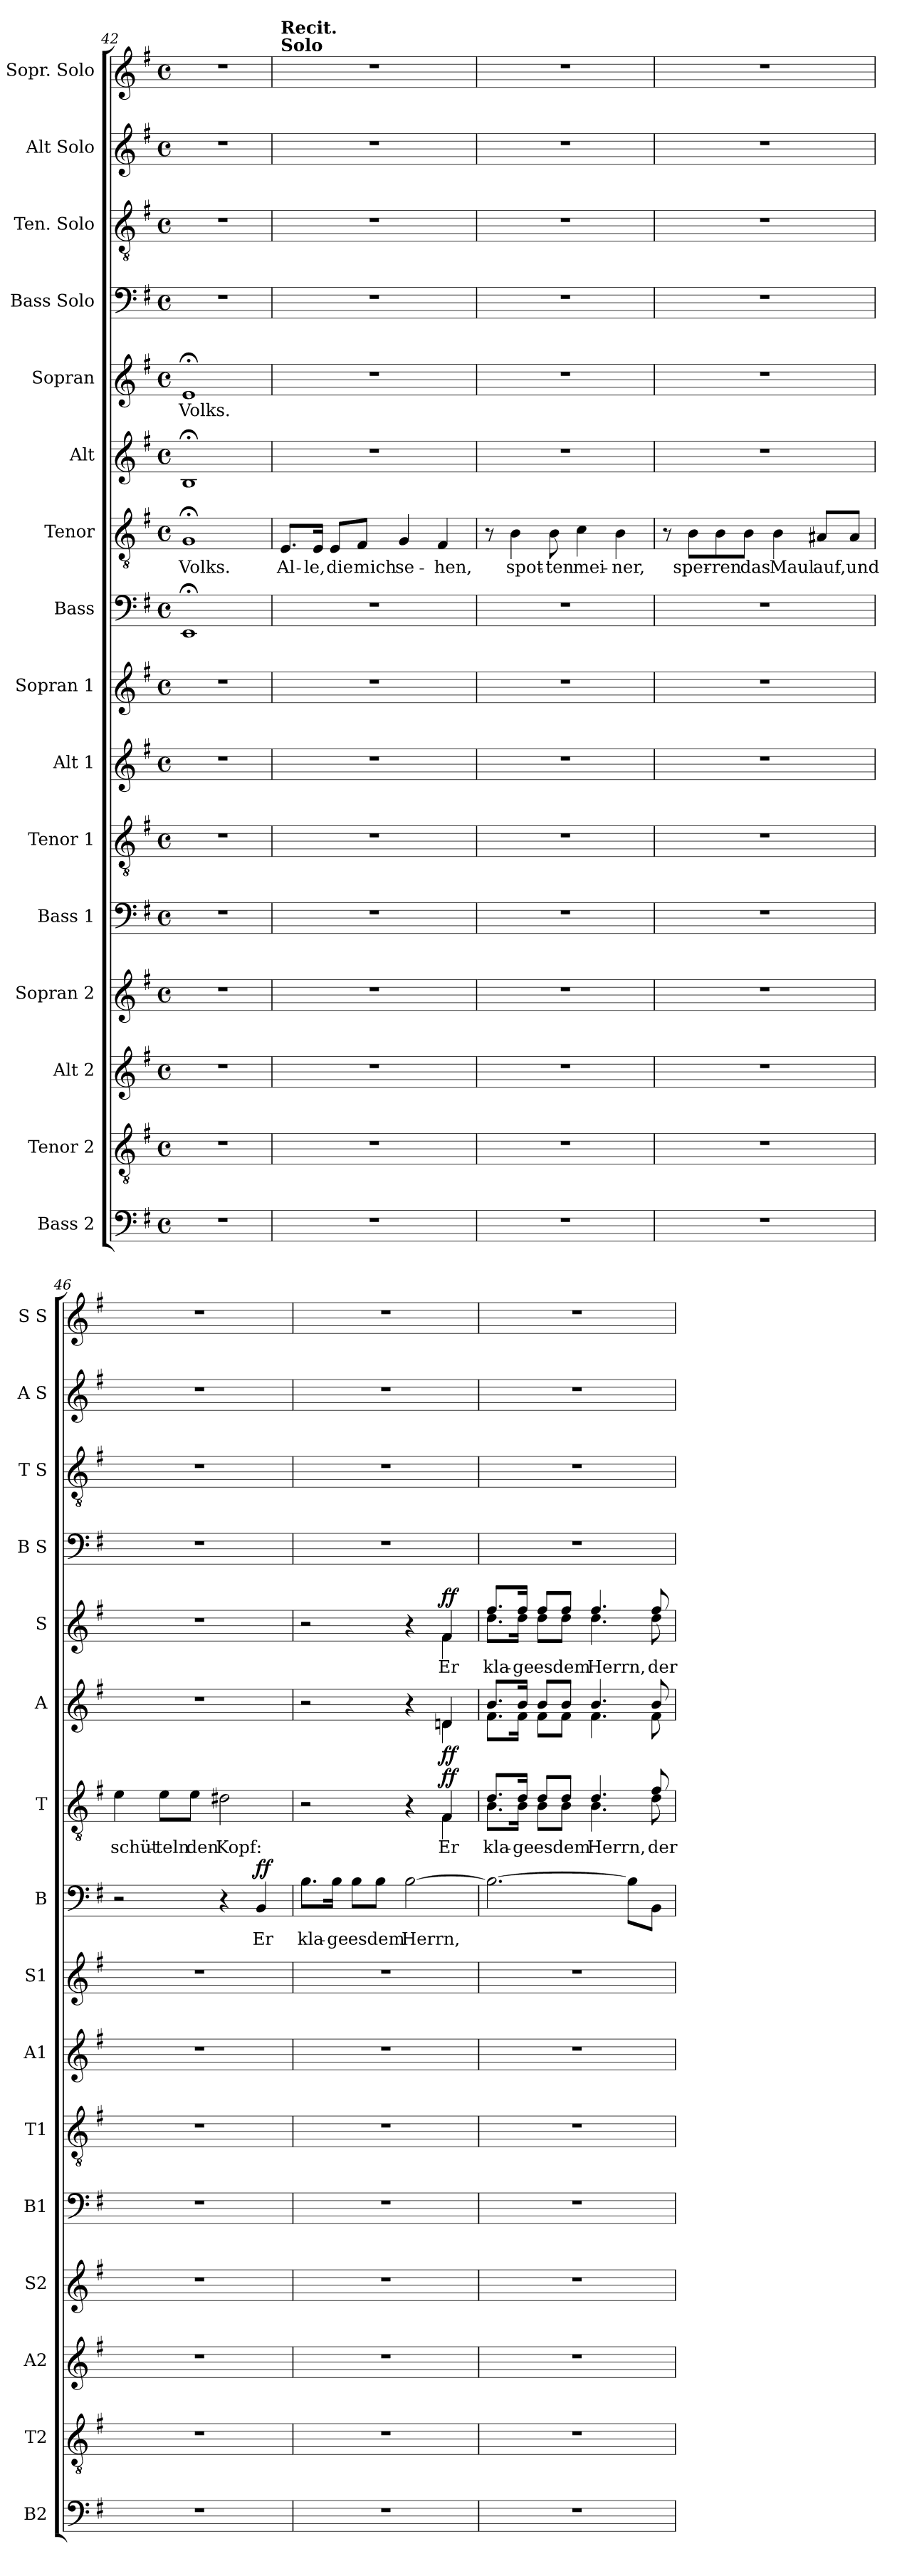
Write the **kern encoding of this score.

**kern	**kern	**kern	**kern	**kern	**kern	**kern	**kern	**kern	**text	**dynam	**kern	**text	**dynam	**kern	**dynam	**kern	**text	**dynam	**kern	**kern	**kern	**kern
*part16	*part15	*part14	*part13	*part12	*part11	*part10	*part9	*part8	*part8	*part8	*part7	*part7	*part7	*part6	*part6	*part5	*part5	*part5	*part4	*part3	*part2	*part1
*staff16	*staff15	*staff14	*staff13	*staff12	*staff11	*staff10	*staff9	*staff8	*staff8	*staff8	*staff7	*staff7	*staff7	*staff6	*staff6	*staff5	*staff5	*staff5	*staff4	*staff3	*staff2	*staff1
*I"Bass 2	*I"Tenor 2	*I"Alt 2	*I"Sopran 2	*I"Bass 1	*I"Tenor 1	*I"Alt 1	*I"Sopran 1	*I"Bass	*	*	*I"Tenor	*	*	*I"Alt	*	*I"Sopran	*	*	*I"Bass Solo	*I"Ten. Solo	*I"Alt Solo	*I"Sopr. Solo
*I'B2	*I'T2	*I'A2	*I'S2	*I'B1	*I'T1	*I'A1	*I'S1	*I'B	*	*	*I'T	*	*	*I'A	*	*I'S	*	*	*I'B S	*I'T S	*I'A S	*I'S S
*clefF4	*clefGv2	*clefG2	*clefG2	*clefF4	*clefGv2	*clefG2	*clefG2	*clefF4	*	*	*clefGv2	*	*	*clefG2	*	*clefG2	*	*	*clefF4	*clefGv2	*clefG2	*clefG2
*k[f#]	*k[f#]	*k[f#]	*k[f#]	*k[f#]	*k[f#]	*k[f#]	*k[f#]	*k[f#]	*	*	*k[f#]	*	*	*k[f#]	*	*k[f#]	*	*	*k[f#]	*k[f#]	*k[f#]	*k[f#]
*M4/4	*M4/4	*M4/4	*M4/4	*M4/4	*M4/4	*M4/4	*M4/4	*M4/4	*	*	*M4/4	*	*	*M4/4	*	*M4/4	*	*	*M4/4	*M4/4	*M4/4	*M4/4
*met(c)	*met(c)	*met(c)	*met(c)	*met(c)	*met(c)	*met(c)	*met(c)	*met(c)	*	*	*met(c)	*	*	*met(c)	*	*met(c)	*	*	*met(c)	*met(c)	*met(c)	*met(c)
=42	=42	=42	=42	=42	=42	=42	=42	=42	=42	=42	=42	=42	=42	=42	=42	=42	=42	=42	=42	=42	=42	=42
!	!	!	!	!	!	!	!	!	!	!	!	!LO:LY:b	!	!	!	!	!LO:LY:b	!	!	!	!	!
1r	1r	1r	1r	1r	1r	1r	1r	1EE;<	.	.	1G;<	Volks.	.	1B;<	.	1e;<	Volks.	.	1r	1r	1r	1r
!!LO:PB:g=z
=43	=43	=43	=43	=43	=43	=43	=43	=43	=43	=43	=43	=43	=43	=43	=43	=43	=43	=43	=43	=43	=43	=43
!	!	!	!	!	!	!	!	!	!	!	!	!	!	!	!	!	!	!	!	!	!	!LO:TX:a:B:t=Solo
!	!	!	!	!	!	!	!	!	!	!	!	!	!	!	!	!	!	!	!	!	!	!LO:TX:a:B:t=Recit.
!	!	!	!	!	!	!	!	!	!	!	!	!LO:LY:b	!	!	!	!	!	!	!	!	!	!
1r	1r	1r	1r	1r	1r	1r	1r	1r	.	.	8.E/L	Al-	.	1r	.	1r	.	.	1r	1r	1r	1r
!	!	!	!	!	!	!	!	!	!	!	!	!LO:LY:b	!	!	!	!	!	!	!	!	!	!
.	.	.	.	.	.	.	.	.	.	.	16E/Jk	-le,	.	.	.	.	.	.	.	.	.	.
!	!	!	!	!	!	!	!	!	!	!	!	!LO:LY:b	!	!	!	!	!	!	!	!	!	!
.	.	.	.	.	.	.	.	.	.	.	8E/L	die	.	.	.	.	.	.	.	.	.	.
!	!	!	!	!	!	!	!	!	!	!	!	!LO:LY:b	!	!	!	!	!	!	!	!	!	!
.	.	.	.	.	.	.	.	.	.	.	8F#/J	mich	.	.	.	.	.	.	.	.	.	.
!	!	!	!	!	!	!	!	!	!	!	!	!LO:LY:b	!	!	!	!	!	!	!	!	!	!
.	.	.	.	.	.	.	.	.	.	.	4G/	se-	.	.	.	.	.	.	.	.	.	.
!	!	!	!	!	!	!	!	!	!	!	!	!LO:LY:b	!	!	!	!	!	!	!	!	!	!
.	.	.	.	.	.	.	.	.	.	.	4F#/	-hen,	.	.	.	.	.	.	.	.	.	.
=44	=44	=44	=44	=44	=44	=44	=44	=44	=44	=44	=44	=44	=44	=44	=44	=44	=44	=44	=44	=44	=44	=44
1r	1r	1r	1r	1r	1r	1r	1r	1r	.	.	8r	.	.	1r	.	1r	.	.	1r	1r	1r	1r
!	!	!	!	!	!	!	!	!	!	!	!	!LO:LY:b	!	!	!	!	!	!	!	!	!	!
.	.	.	.	.	.	.	.	.	.	.	4B\	spot-	.	.	.	.	.	.	.	.	.	.
!	!	!	!	!	!	!	!	!	!	!	!	!LO:LY:b	!	!	!	!	!	!	!	!	!	!
.	.	.	.	.	.	.	.	.	.	.	8B\	-ten	.	.	.	.	.	.	.	.	.	.
!	!	!	!	!	!	!	!	!	!	!	!	!LO:LY:b	!	!	!	!	!	!	!	!	!	!
.	.	.	.	.	.	.	.	.	.	.	4c\	mei-	.	.	.	.	.	.	.	.	.	.
!	!	!	!	!	!	!	!	!	!	!	!	!LO:LY:b	!	!	!	!	!	!	!	!	!	!
.	.	.	.	.	.	.	.	.	.	.	4B\	-ner,	.	.	.	.	.	.	.	.	.	.
=45	=45	=45	=45	=45	=45	=45	=45	=45	=45	=45	=45	=45	=45	=45	=45	=45	=45	=45	=45	=45	=45	=45
1r	1r	1r	1r	1r	1r	1r	1r	1r	.	.	8r	.	.	1r	.	1r	.	.	1r	1r	1r	1r
!	!	!	!	!	!	!	!	!	!	!	!	!LO:LY:b	!	!	!	!	!	!	!	!	!	!
.	.	.	.	.	.	.	.	.	.	.	8B\L	sper-	.	.	.	.	.	.	.	.	.	.
!	!	!	!	!	!	!	!	!	!	!	!	!LO:LY:b	!	!	!	!	!	!	!	!	!	!
.	.	.	.	.	.	.	.	.	.	.	8B\	-ren	.	.	.	.	.	.	.	.	.	.
!	!	!	!	!	!	!	!	!	!	!	!	!LO:LY:b	!	!	!	!	!	!	!	!	!	!
.	.	.	.	.	.	.	.	.	.	.	8B\J	das	.	.	.	.	.	.	.	.	.	.
!	!	!	!	!	!	!	!	!	!	!	!	!LO:LY:b	!	!	!	!	!	!	!	!	!	!
.	.	.	.	.	.	.	.	.	.	.	4B\	Maul	.	.	.	.	.	.	.	.	.	.
!	!	!	!	!	!	!	!	!	!	!	!	!LO:LY:b	!	!	!	!	!	!	!	!	!	!
.	.	.	.	.	.	.	.	.	.	.	8A#X/L	auf,	.	.	.	.	.	.	.	.	.	.
!	!	!	!	!	!	!	!	!	!	!	!	!LO:LY:b	!	!	!	!	!	!	!	!	!	!
.	.	.	.	.	.	.	.	.	.	.	8A#/J	und	.	.	.	.	.	.	.	.	.	.
!!LO:PB:g=z
=46	=46	=46	=46	=46	=46	=46	=46	=46	=46	=46	=46	=46	=46	=46	=46	=46	=46	=46	=46	=46	=46	=46
!	!	!	!	!	!	!	!	!	!	!	!	!LO:LY:b	!	!	!	!	!	!	!	!	!	!
1r	1r	1r	1r	1r	1r	1r	1r	2r	.	.	4e\	schüt-	.	1r	.	1r	.	.	1r	1r	1r	1r
!	!	!	!	!	!	!	!	!	!	!	!	!LO:LY:b	!	!	!	!	!	!	!	!	!	!
.	.	.	.	.	.	.	.	.	.	.	8e\L	-teln	.	.	.	.	.	.	.	.	.	.
!	!	!	!	!	!	!	!	!	!	!	!	!LO:LY:b	!	!	!	!	!	!	!	!	!	!
.	.	.	.	.	.	.	.	.	.	.	8e\J	den	.	.	.	.	.	.	.	.	.	.
!	!	!	!	!	!	!	!	!	!	!	!	!LO:LY:b	!	!	!	!	!	!	!	!	!	!
.	.	.	.	.	.	.	.	4r	.	.	2d#X\	Kopf:	.	.	.	.	.	.	.	.	.	.
!	!	!	!	!	!	!	!	!	!LO:LY:b	!LO:DY:b	!	!	!	!	!	!	!	!	!	!	!	!
.	.	.	.	.	.	.	.	4BB/	Er	ff	.	.	.	.	.	.	.	.	.	.	.	.
=47	=47	=47	=47	=47	=47	=47	=47	=47	=47	=47	=47	=47	=47	=47	=47	=47	=47	=47	=47	=47	=47	=47
!	!	!	!	!	!	!	!	!	!LO:LY:b	!	!	!	!	!	!	!	!	!	!	!	!	!
*	*	*	*	*	*	*	*	*	*	*	*^	*	*	*^	*	*^	*	*	*	*	*	*
1r	1r	1r	1r	1r	1r	1r	1r	8.B\L	kla-	.	2r	2ryy	.	.	2r	2ryy	.	2r	2ryy	.	.	1r	1r	1r	1r
!	!	!	!	!	!	!	!	!	!LO:LY:b	!	!	!	!	!	!	!	!	!	!	!	!	!	!	!	!
.	.	.	.	.	.	.	.	16B\Jk	-ge	.	.	.	.	.	.	.	.	.	.	.	.	.	.	.	.
!	!	!	!	!	!	!	!	!	!LO:LY:b	!	!	!	!	!	!	!	!	!	!	!	!	!	!	!	!
.	.	.	.	.	.	.	.	8B\L	es	.	.	.	.	.	.	.	.	.	.	.	.	.	.	.	.
!	!	!	!	!	!	!	!	!	!LO:LY:b	!	!	!	!	!	!	!	!	!	!	!	!	!	!	!	!
.	.	.	.	.	.	.	.	8B\J	dem	.	.	.	.	.	.	.	.	.	.	.	.	.	.	.	.
!	!	!	!	!	!	!	!	!	!LO:LY:b	!	!	!	!	!	!	!	!	!	!	!	!	!	!	!	!
.	.	.	.	.	.	.	.	[2B\	Herrn,	.	4r	4ryy	.	.	4r	4ryy	.	4r	4ryy	.	.	.	.	.	.
!	!	!	!	!	!	!	!	!	!	!	!	!	!LO:LY:b	!LO:DY:b	!	!	!LO:DY:b	!	!	!LO:LY:b	!LO:DY:b	!	!	!	!
.	.	.	.	.	.	.	.	.	.	.	4F#/	4F#\	Er	ff	4dn/	4d\	ff	4f#/	4f#\	Er	ff	.	.	.	.
=48	=48	=48	=48	=48	=48	=48	=48	=48	=48	=48	=48	=48	=48	=48	=48	=48	=48	=48	=48	=48	=48	=48	=48	=48	=48
!	!	!	!	!	!	!	!	!	!	!	!	!	!LO:LY:b	!	!	!	!	!	!	!LO:LY:b	!	!	!	!	!
1r	1r	1r	1r	1r	1r	1r	1r	2.B\_	.	.	8.d/L	8.B\L	kla-	.	8.b/L	8.f#\L	.	8.ff#/L	8.dd\L	kla-	.	1r	1r	1r	1r
!	!	!	!	!	!	!	!	!	!	!	!	!	!LO:LY:b	!	!	!	!	!	!	!LO:LY:b	!	!	!	!	!
.	.	.	.	.	.	.	.	.	.	.	16d/Jk	16B\Jk	-ge	.	16b/Jk	16f#\Jk	.	16ff#/Jk	16dd\Jk	-ge	.	.	.	.	.
!	!	!	!	!	!	!	!	!	!	!	!	!	!LO:LY:b	!	!	!	!	!	!	!LO:LY:b	!	!	!	!	!
.	.	.	.	.	.	.	.	.	.	.	8d/L	8B\L	es	.	8b/L	8f#\L	.	8ff#/L	8dd\L	es	.	.	.	.	.
!	!	!	!	!	!	!	!	!	!	!	!	!	!LO:LY:b	!	!	!	!	!	!	!LO:LY:b	!	!	!	!	!
.	.	.	.	.	.	.	.	.	.	.	8d/J	8B\J	dem	.	8b/J	8f#\J	.	8ff#/J	8dd\J	dem	.	.	.	.	.
!	!	!	!	!	!	!	!	!	!	!	!	!	!LO:LY:b	!	!	!	!	!	!	!LO:LY:b	!	!	!	!	!
.	.	.	.	.	.	.	.	.	.	.	4.d/	4.B\	Herrn,	.	4.b/	4.f#\	.	4.ff#/	4.dd\	Herrn,	.	.	.	.	.
.	.	.	.	.	.	.	.	8B\L]	.	.	.	.	.	.	.	.	.	.	.	.	.	.	.	.	.
!	!	!	!	!	!	!	!	!	!	!	!	!	!LO:LY:b	!	!	!	!	!	!	!LO:LY:b	!	!	!	!	!
.	.	.	.	.	.	.	.	8BB\J	.	.	8f#/	8d\	der	.	8b/	8f#\	.	8ff#/	8dd\	der	.	.	.	.	.
*	*	*	*	*	*	*	*	*	*	*	*v	*v	*	*	*	*	*	*v	*v	*	*	*	*	*	*
*	*	*	*	*	*	*	*	*	*	*	*	*	*	*v	*v	*	*	*	*	*	*	*	*
=	=	=	=	=	=	=	=	=	=	=	=	=	=	=	=	=	=	=	=	=	=	=
*-	*-	*-	*-	*-	*-	*-	*-	*-	*-	*-	*-	*-	*-	*-	*-	*-	*-	*-	*-	*-	*-	*-
